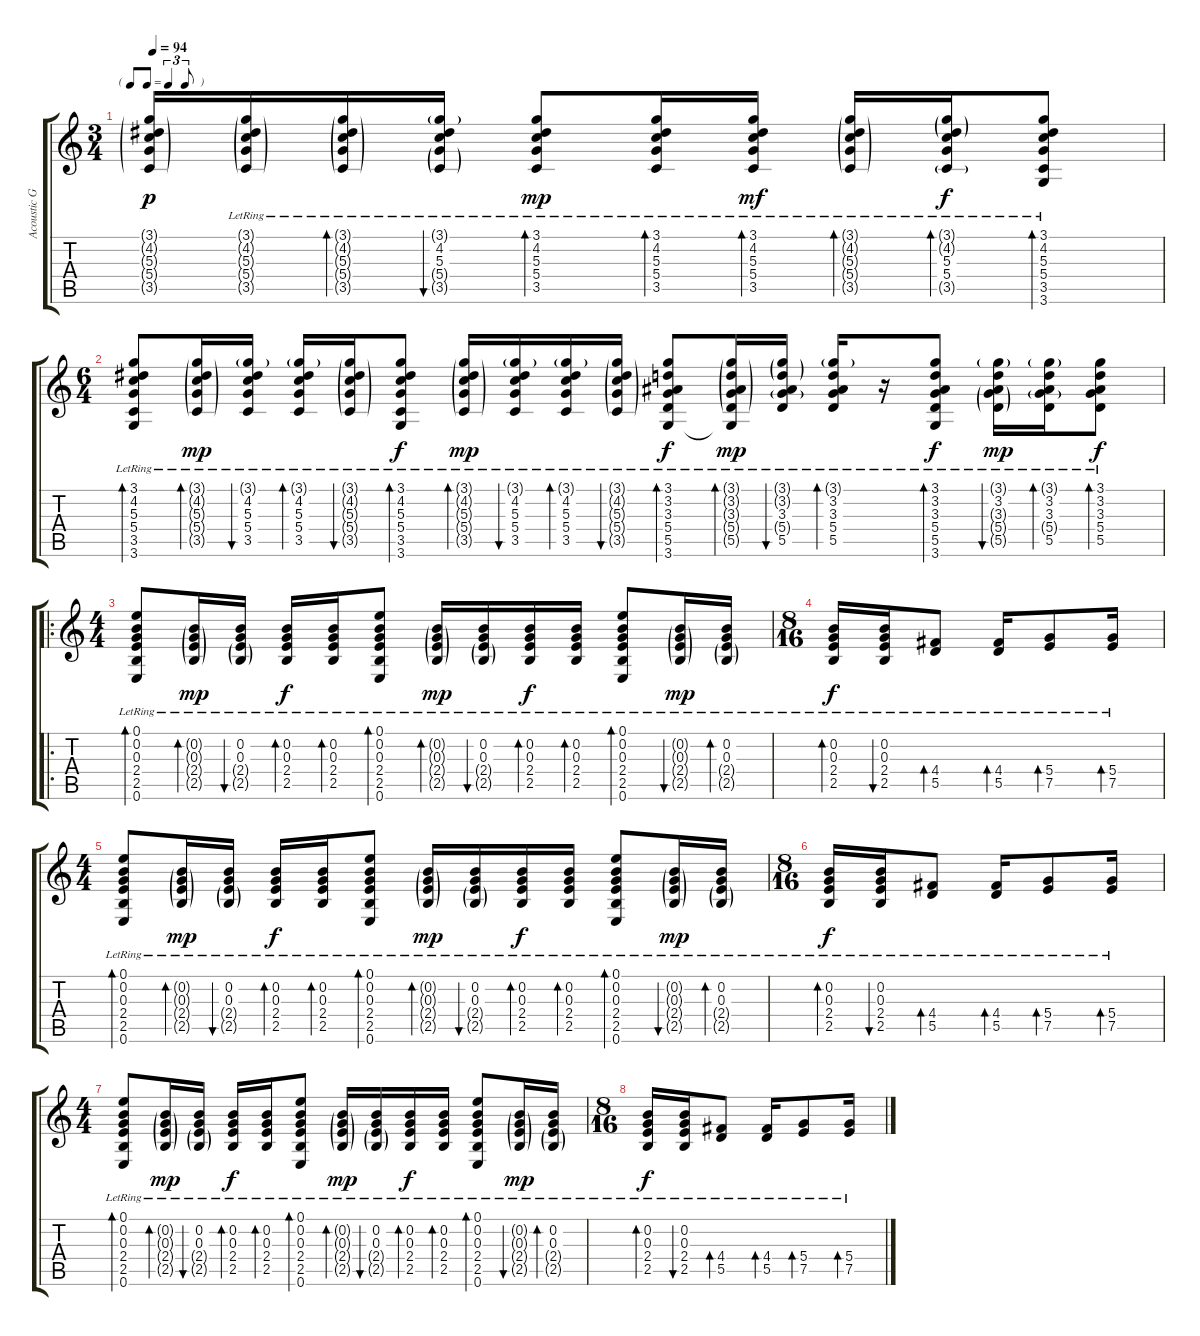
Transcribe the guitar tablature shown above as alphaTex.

\track ("Acoustic Guitar" "Acoustic G") {instrument acousticguitarsteel}
\staff {score tabs}
\tuning (E4 B3 G3 D3 A2 E2) {hide}
\ts (3 4)
\tf triplet8th
\tempo 94
\clef g2
\ks c
(3.1{g} 4.2{g} 5.3{g} 5.4{g} 3.5{g}).16{dy p} (3.1{g} 4.2{g} 5.3{g} 5.4{g} 3.5{g lr}).16 (3.1{g lr} 4.2{g lr} 5.3{g lr} 5.4{g lr} 3.5{g lr}).16{bd 60} (3.1{g lr} 4.2{lr} 5.3{lr} 5.4{g lr} 3.5{g lr}).16{bu 60} (3.1{lr} 4.2{lr} 5.3{lr} 5.4{lr} 3.5{lr}).8{bd 60 dy mp} (3.1{lr} 4.2{lr} 5.3{lr} 5.4 3.5{lr}).16{bd 60} (3.1{lr} 4.2{lr} 5.3{lr} 5.4{lr} 3.5{lr}).16{bd 60 dy mf} (3.1{g} 4.2{g lr} 5.3{g lr} 5.4{g lr} 3.5{g lr}).16{bd 240} (3.1{g} 4.2{g lr} 5.3{lr} 5.4{lr} 3.5{g lr}).16{bd 60 dy f} (3.1{lr} 4.2{lr} 5.3{lr} 5.4{lr} 3.5{lr} 3.6).8{bd 60} |
\ts (6 4)
(3.1{lr} 4.2{lr} 5.3{lr} 5.4{lr} 3.5{lr} 3.6{lr}).8{bd 60} (3.1{g lr} 4.2{g lr} 5.3{g lr} 5.4{g lr} 3.5{g lr}).16{bd 60 dy mp} (3.1{g lr} 4.2{lr} 5.3{lr} 5.4{lr} 3.5{lr}).16{bu 60} (3.1{g lr} 4.2{lr} 5.3{lr} 5.4{lr} 3.5{lr}).16{bd 60} (3.1{g lr} 4.2{g lr} 5.3{g lr} 5.4{g lr} 3.5{g lr}).16{bu 60} (3.1{lr} 4.2{lr} 5.3{lr} 5.4{lr} 3.5{lr} 3.6{lr}).8{bd 60 dy f} (3.1{g lr} 4.2{g lr} 5.3{g lr} 5.4{g lr} 3.5{g lr}).16{bd 60 dy mp} (3.1{g lr} 4.2{lr} 5.3{lr} 5.4{lr} 3.5{lr}).16{bu 60} (3.1{g lr} 4.2{lr} 5.3{lr} 5.4{lr} 3.5{lr}).16{bd 60} (3.1{g lr} 4.2{g lr} 5.3{g lr} 5.4{g lr} 3.5{g lr}).16{bu 60} (3.1{lr} 3.2{lr} 3.3{lr} 5.4{lr} 5.5{lr} 3.6{lr}).8{bd 60 dy f} (3.1{g lr} 3.2{g lr} 3.3{g lr} 5.4{g lr} 5.5{g lr} 3.6{t}).16{bd 60 dy mp} (3.1{g lr} 3.2{g lr} 3.3{lr} 5.4{g lr} 5.5{lr}).16{bu 60} (3.1{g lr} 3.2{lr} 3.3{lr} 5.4{lr} 5.5{lr}).16{bd 60} r.16 (3.1{lr} 3.2{lr} 3.3{lr} 5.4{lr} 5.5{lr} 3.6{lr}).8{bd 60 dy f} (3.1{g lr} 3.2{lr} 3.3{g lr} 5.4{g lr} 5.5{g lr}).16{bu 60 dy mp} (3.1{g lr} 3.2{lr} 3.3{lr} 5.4{g lr} 5.5{lr}).16{bd 60} (3.1{lr} 3.2{lr} 3.3{lr} 5.4{lr} 5.5{lr}).8{bd 60 dy f} |
\ro
\ts (4 4)
(0.1{lr} 0.2{lr} 0.3{lr} 2.4{lr} 2.5{lr} 0.6{lr}).8{bd 120} (0.2{g lr} 0.3{g lr} 2.4{g lr} 2.5{g lr}).16{bd 60 dy mp} (0.2{lr} 0.3{lr} 2.4{g lr} 2.5{g lr}).16{bu 60} (0.2{lr} 0.3{lr} 2.4{lr} 2.5{lr}).16{bd 60 dy f} (0.2{lr} 0.3{lr} 2.4{lr} 2.5{lr}).16{bd 60} (0.1{lr} 0.2{lr} 0.3{lr} 2.4{lr} 2.5{lr} 0.6{lr}).8{bd 60} (0.2{g lr} 0.3{g lr} 2.4{g lr} 2.5{g lr}).16{bd 60 dy mp} (0.2{lr} 0.3{lr} 2.4{g lr} 2.5{g lr}).16{bu 60} (0.2{lr} 0.3{lr} 2.4{lr} 2.5{lr}).16{bd 60 dy f} (0.2{lr} 0.3{lr} 2.4{lr} 2.5{lr}).16{bd 60} (0.1{lr} 0.2{lr} 0.3{lr} 2.4{lr} 2.5{lr} 0.6{lr}).8{bd 60} (0.2{g lr} 0.3{g lr} 2.4{g lr} 2.5{g lr}).16{bu 60 dy mp} (0.2{lr} 0.3{lr} 2.4{g lr} 2.5{g lr}).16{bd 60} |
\ts (8 16)
(0.2{lr} 0.3{lr} 2.4{lr} 2.5{lr}).16{bd 60 dy f} (0.2{lr} 0.3{lr} 2.4{lr} 2.5{lr}).16{bu 60} (4.4{lr} 5.5{lr}).8{bd 60} (4.4{lr} 5.5{lr}).16{bd 60} (5.4{lr} 7.5{lr}).8{bd 60} (5.4{lr} 7.5{lr}).16{bd 60} |
\ts (4 4)
(0.1{lr} 0.2{lr} 0.3{lr} 2.4{lr} 2.5{lr} 0.6{lr}).8{bd 30} (0.2{g lr} 0.3{g lr} 2.4{g lr} 2.5{g lr}).16{bd 60 dy mp} (0.2{lr} 0.3{lr} 2.4{g lr} 2.5{g lr}).16{bu 60} (0.2{lr} 0.3{lr} 2.4{lr} 2.5{lr}).16{bd 60 dy f} (0.2{lr} 0.3{lr} 2.4{lr} 2.5{lr}).16{bd 60} (0.1{lr} 0.2{lr} 0.3{lr} 2.4{lr} 2.5{lr} 0.6{lr}).8{bd 60} (0.2{g lr} 0.3{g lr} 2.4{g lr} 2.5{g lr}).16{bd 60 dy mp} (0.2{lr} 0.3{lr} 2.4{g lr} 2.5{g lr}).16{bu 60} (0.2{lr} 0.3{lr} 2.4{lr} 2.5{lr}).16{bd 60 dy f} (0.2{lr} 0.3{lr} 2.4{lr} 2.5{lr}).16{bd 60} (0.1{lr} 0.2{lr} 0.3{lr} 2.4{lr} 2.5{lr} 0.6{lr}).8{bd 60} (0.2{g lr} 0.3{g lr} 2.4{g lr} 2.5{g lr}).16{bu 60 dy mp} (0.2{lr} 0.3{lr} 2.4{g lr} 2.5{g lr}).16{bd 60} |
\ts (8 16)
(0.2{lr} 0.3{lr} 2.4{lr} 2.5{lr}).16{bd 60 dy f} (0.2{lr} 0.3{lr} 2.4{lr} 2.5{lr}).16{bu 60} (4.4{lr} 5.5{lr}).8{bd 60} (4.4{lr} 5.5{lr}).16{bd 60} (5.4{lr} 7.5{lr}).8{bd 60} (5.4{lr} 7.5{lr}).16{bd 60} |
\ts (4 4)
(0.1{lr} 0.2{lr} 0.3{lr} 2.4{lr} 2.5{lr} 0.6{lr}).8{bd 30} (0.2{g lr} 0.3{g lr} 2.4{g lr} 2.5{g lr}).16{bd 60 dy mp} (0.2{lr} 0.3{lr} 2.4{g lr} 2.5{g lr}).16{bu 60} (0.2{lr} 0.3{lr} 2.4{lr} 2.5{lr}).16{bd 60 dy f} (0.2{lr} 0.3{lr} 2.4{lr} 2.5{lr}).16{bd 60} (0.1{lr} 0.2{lr} 0.3{lr} 2.4{lr} 2.5{lr} 0.6{lr}).8{bd 60} (0.2{g lr} 0.3{g lr} 2.4{g lr} 2.5{g lr}).16{bd 60 dy mp} (0.2{lr} 0.3{lr} 2.4{g lr} 2.5{g lr}).16{bu 60} (0.2{lr} 0.3{lr} 2.4{lr} 2.5{lr}).16{bd 60 dy f} (0.2{lr} 0.3{lr} 2.4{lr} 2.5{lr}).16{bd 60} (0.1{lr} 0.2{lr} 0.3{lr} 2.4{lr} 2.5{lr} 0.6{lr}).8{bd 60} (0.2{g lr} 0.3{g lr} 2.4{g lr} 2.5{g lr}).16{bu 60 dy mp} (0.2{lr} 0.3{lr} 2.4{g lr} 2.5{g lr}).16{bd 60} |
\ts (8 16)
(0.2{lr} 0.3{lr} 2.4{lr} 2.5{lr}).16{bd 60 dy f} (0.2{lr} 0.3{lr} 2.4{lr} 2.5{lr}).16{bu 60} (4.4{lr} 5.5{lr}).8{bd 60} (4.4{lr} 5.5{lr}).16{bd 60} (5.4{lr} 7.5{lr}).8{bd 60} (5.4{lr} 7.5{lr}).16{bd 60}
